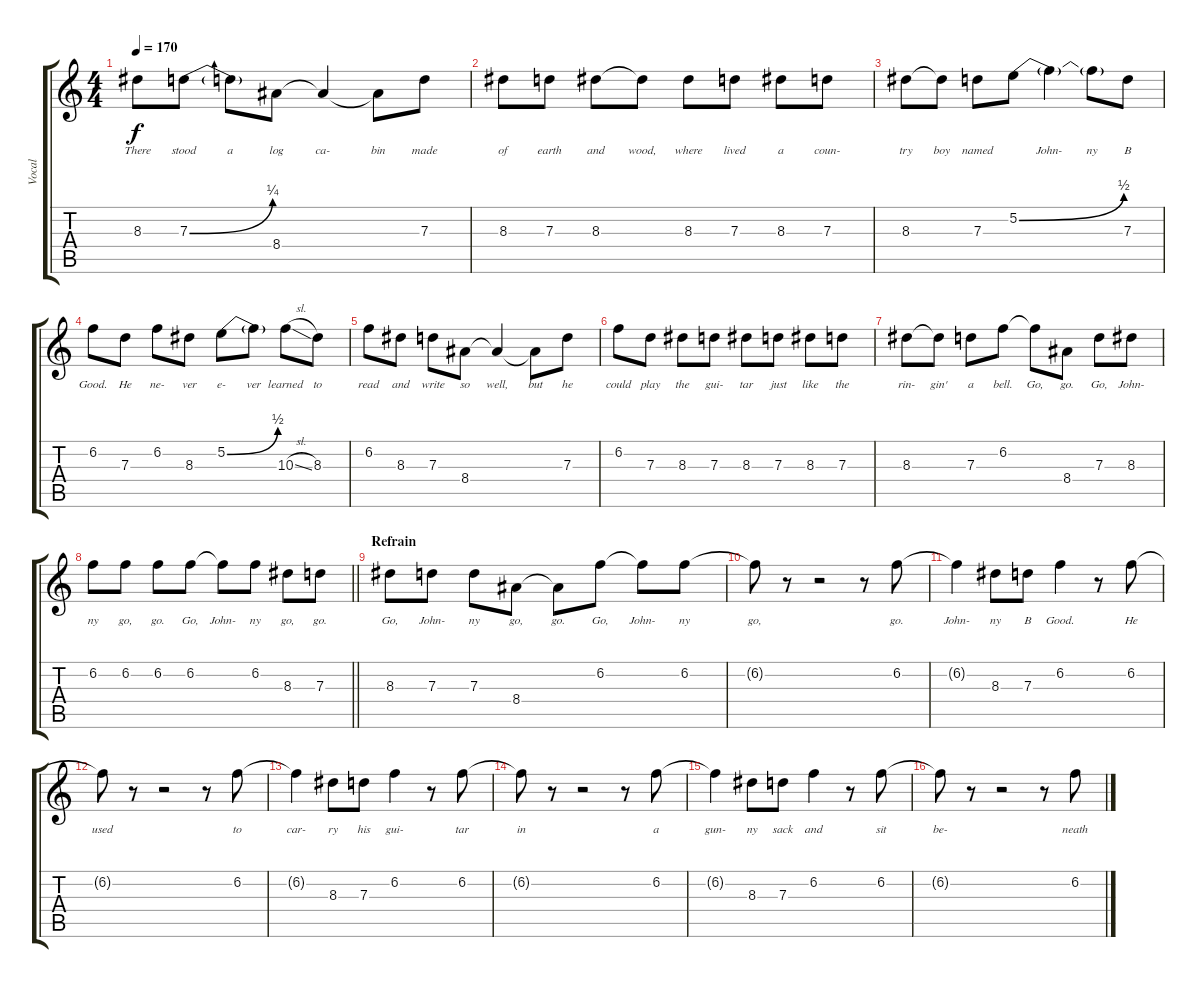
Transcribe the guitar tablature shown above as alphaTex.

\track ("Vocal" "Vocal") {instrument electricguitarjazz}
\staff {score tabs}
\tuning (E4 B3 G3 D3 A2 E2) {hide}
\ts (4 4)
\tempo 170
\clef g2
\ks c
8.3.8{lyrics (0 "There") lyrics (1 "") lyrics (2 "") lyrics (3 "") lyrics (4 "") dy f} 7.3{be (bend 0 0 60 1)}.8{lyrics (0 "stood") lyrics (1 "") lyrics (2 "") lyrics (3 "") lyrics (4 "")} 7.3{t}.8{lyrics (0 "a") lyrics (1 "") lyrics (2 "") lyrics (3 "") lyrics (4 "")} 8.4.8{lyrics (0 "log") lyrics (1 "") lyrics (2 "") lyrics (3 "") lyrics (4 "")} 8.4{t}.4{lyrics (0 "ca-") lyrics (1 "") lyrics (2 "") lyrics (3 "") lyrics (4 "")} 8.4{t}.8{lyrics (0 "bin") lyrics (1 "") lyrics (2 "") lyrics (3 "") lyrics (4 "")} 7.3.8{lyrics (0 "made") lyrics (1 "") lyrics (2 "") lyrics (3 "") lyrics (4 "")} |
8.3.8{lyrics (0 "of") lyrics (1 "") lyrics (2 "") lyrics (3 "") lyrics (4 "")} 7.3.8{lyrics (0 "earth") lyrics (1 "") lyrics (2 "") lyrics (3 "") lyrics (4 "")} 8.3.8{lyrics (0 "and") lyrics (1 "") lyrics (2 "") lyrics (3 "") lyrics (4 "")} 8.3{t}.8{lyrics (0 "wood,") lyrics (1 "") lyrics (2 "") lyrics (3 "") lyrics (4 "")} 8.3.8{lyrics (0 "where") lyrics (1 "") lyrics (2 "") lyrics (3 "") lyrics (4 "")} 7.3.8{lyrics (0 "lived") lyrics (1 "") lyrics (2 "") lyrics (3 "") lyrics (4 "")} 8.3.8{lyrics (0 "a") lyrics (1 "") lyrics (2 "") lyrics (3 "") lyrics (4 "")} 7.3.8{lyrics (0 "coun-") lyrics (1 "") lyrics (2 "") lyrics (3 "") lyrics (4 "")} |
8.3.8{lyrics (0 "try") lyrics (1 "") lyrics (2 "") lyrics (3 "") lyrics (4 "")} 8.3{t}.8{lyrics (0 "boy") lyrics (1 "") lyrics (2 "") lyrics (3 "") lyrics (4 "")} 7.3.8{lyrics (0 "named") lyrics (1 "") lyrics (2 "") lyrics (3 "") lyrics (4 "")} 5.2{be (bend 0 0 60 2)}.8{lyrics (0 "") lyrics (1 "") lyrics (2 "") lyrics (3 "") lyrics (4 "")} 5.2{t}.4{lyrics (0 "John-") lyrics (1 "") lyrics (2 "") lyrics (3 "") lyrics (4 "")} 5.2{t}.8{lyrics (0 "ny") lyrics (1 "") lyrics (2 "") lyrics (3 "") lyrics (4 "")} 7.3.8{lyrics (0 "B") lyrics (1 "") lyrics (2 "") lyrics (3 "") lyrics (4 "")} |
6.2.8{lyrics (0 "Good.") lyrics (1 "") lyrics (2 "") lyrics (3 "") lyrics (4 "")} 7.3.8{lyrics (0 "He") lyrics (1 "") lyrics (2 "") lyrics (3 "") lyrics (4 "")} 6.2.8{lyrics (0 "ne-") lyrics (1 "") lyrics (2 "") lyrics (3 "") lyrics (4 "")} 8.3.8{lyrics (0 "ver") lyrics (1 "") lyrics (2 "") lyrics (3 "") lyrics (4 "")} 5.2{be (bend 0 0 60 2)}.8{lyrics (0 "e-") lyrics (1 "") lyrics (2 "") lyrics (3 "") lyrics (4 "")} 5.2{t}.8{lyrics (0 "ver") lyrics (1 "") lyrics (2 "") lyrics (3 "") lyrics (4 "")} 10.3{sl}.8{lyrics (0 "learned") lyrics (1 "") lyrics (2 "") lyrics (3 "") lyrics (4 "")} 8.3.8{lyrics (0 "to") lyrics (1 "") lyrics (2 "") lyrics (3 "") lyrics (4 "")} |
6.2.8{lyrics (0 "read") lyrics (1 "") lyrics (2 "") lyrics (3 "") lyrics (4 "")} 8.3.8{lyrics (0 "and") lyrics (1 "") lyrics (2 "") lyrics (3 "") lyrics (4 "")} 7.3.8{lyrics (0 "write") lyrics (1 "") lyrics (2 "") lyrics (3 "") lyrics (4 "")} 8.4.8{lyrics (0 "so") lyrics (1 "") lyrics (2 "") lyrics (3 "") lyrics (4 "")} 8.4{t}.4{lyrics (0 "well,") lyrics (1 "") lyrics (2 "") lyrics (3 "") lyrics (4 "")} 8.4{t}.8{lyrics (0 "but") lyrics (1 "") lyrics (2 "") lyrics (3 "") lyrics (4 "")} 7.3.8{lyrics (0 "he") lyrics (1 "") lyrics (2 "") lyrics (3 "") lyrics (4 "")} |
6.2.8{lyrics (0 "could") lyrics (1 "") lyrics (2 "") lyrics (3 "") lyrics (4 "")} 7.3.8{lyrics (0 "play") lyrics (1 "") lyrics (2 "") lyrics (3 "") lyrics (4 "")} 8.3.8{lyrics (0 "the") lyrics (1 "") lyrics (2 "") lyrics (3 "") lyrics (4 "")} 7.3.8{lyrics (0 "gui-") lyrics (1 "") lyrics (2 "") lyrics (3 "") lyrics (4 "")} 8.3.8{lyrics (0 "tar") lyrics (1 "") lyrics (2 "") lyrics (3 "") lyrics (4 "")} 7.3.8{lyrics (0 "just") lyrics (1 "") lyrics (2 "") lyrics (3 "") lyrics (4 "")} 8.3.8{lyrics (0 "like") lyrics (1 "") lyrics (2 "") lyrics (3 "") lyrics (4 "")} 7.3.8{lyrics (0 "the") lyrics (1 "") lyrics (2 "") lyrics (3 "") lyrics (4 "")} |
8.3.8{lyrics (0 "rin-") lyrics (1 "") lyrics (2 "") lyrics (3 "") lyrics (4 "")} 8.3{t}.8{lyrics (0 "gin'") lyrics (1 "") lyrics (2 "") lyrics (3 "") lyrics (4 "")} 7.3.8{lyrics (0 "a") lyrics (1 "") lyrics (2 "") lyrics (3 "") lyrics (4 "")} 6.2.8{lyrics (0 "bell.") lyrics (1 "") lyrics (2 "") lyrics (3 "") lyrics (4 "")} 6.2{t}.8{lyrics (0 "Go,") lyrics (1 "") lyrics (2 "") lyrics (3 "") lyrics (4 "")} 8.4.8{lyrics (0 "go.") lyrics (1 "") lyrics (2 "") lyrics (3 "") lyrics (4 "")} 7.3.8{lyrics (0 "Go,") lyrics (1 "") lyrics (2 "") lyrics (3 "") lyrics (4 "")} 8.3.8{lyrics (0 "John-") lyrics (1 "") lyrics (2 "") lyrics (3 "") lyrics (4 "")} |
\barLineRight lightlight
6.2.8{lyrics (0 "ny") lyrics (1 "") lyrics (2 "") lyrics (3 "") lyrics (4 "")} 6.2.8{lyrics (0 "go,") lyrics (1 "") lyrics (2 "") lyrics (3 "") lyrics (4 "")} 6.2.8{lyrics (0 "go.") lyrics (1 "") lyrics (2 "") lyrics (3 "") lyrics (4 "")} 6.2.8{lyrics (0 "Go,") lyrics (1 "") lyrics (2 "") lyrics (3 "") lyrics (4 "")} 6.2{t}.8{lyrics (0 "John-") lyrics (1 "") lyrics (2 "") lyrics (3 "") lyrics (4 "")} 6.2.8{lyrics (0 "ny") lyrics (1 "") lyrics (2 "") lyrics (3 "") lyrics (4 "")} 8.3.8{lyrics (0 "go,") lyrics (1 "") lyrics (2 "") lyrics (3 "") lyrics (4 "")} 7.3.8{lyrics (0 "go.") lyrics (1 "") lyrics (2 "") lyrics (3 "") lyrics (4 "")} |
\section ("" "Refrain")
8.3.8{lyrics (0 "Go,") lyrics (1 "") lyrics (2 "") lyrics (3 "") lyrics (4 "")} 7.3.8{lyrics (0 "John-") lyrics (1 "") lyrics (2 "") lyrics (3 "") lyrics (4 "")} 7.3.8{lyrics (0 "ny") lyrics (1 "") lyrics (2 "") lyrics (3 "") lyrics (4 "")} 8.4.8{lyrics (0 "go,") lyrics (1 "") lyrics (2 "") lyrics (3 "") lyrics (4 "")} 8.4{t}.8{lyrics (0 "go.") lyrics (1 "") lyrics (2 "") lyrics (3 "") lyrics (4 "")} 6.2.8{lyrics (0 "Go,") lyrics (1 "") lyrics (2 "") lyrics (3 "") lyrics (4 "")} 6.2{t}.8{lyrics (0 "John-") lyrics (1 "") lyrics (2 "") lyrics (3 "") lyrics (4 "")} 6.2.8{lyrics (0 "ny") lyrics (1 "") lyrics (2 "") lyrics (3 "") lyrics (4 "")} |
6.2{t}.8{lyrics (0 "go,") lyrics (1 "") lyrics (2 "") lyrics (3 "") lyrics (4 "")} r.8 r.2 r.8 6.2.8{lyrics (0 "go.") lyrics (1 "") lyrics (2 "") lyrics (3 "") lyrics (4 "")} |
6.2{t}.4{lyrics (0 "John-") lyrics (1 "") lyrics (2 "") lyrics (3 "") lyrics (4 "")} 8.3.8{lyrics (0 "ny") lyrics (1 "") lyrics (2 "") lyrics (3 "") lyrics (4 "")} 7.3.8{lyrics (0 "B") lyrics (1 "") lyrics (2 "") lyrics (3 "") lyrics (4 "")} 6.2.4{lyrics (0 "Good.") lyrics (1 "") lyrics (2 "") lyrics (3 "") lyrics (4 "")} r.8 6.2.8{lyrics (0 "He") lyrics (1 "") lyrics (2 "") lyrics (3 "") lyrics (4 "")} |
6.2{t}.8{lyrics (0 "used") lyrics (1 "") lyrics (2 "") lyrics (3 "") lyrics (4 "")} r.8 r.2 r.8 6.2.8{lyrics (0 "to") lyrics (1 "") lyrics (2 "") lyrics (3 "") lyrics (4 "")} |
6.2{t}.4{lyrics (0 "car-") lyrics (1 "") lyrics (2 "") lyrics (3 "") lyrics (4 "")} 8.3.8{lyrics (0 "ry") lyrics (1 "") lyrics (2 "") lyrics (3 "") lyrics (4 "")} 7.3.8{lyrics (0 "his") lyrics (1 "") lyrics (2 "") lyrics (3 "") lyrics (4 "")} 6.2.4{lyrics (0 "gui-") lyrics (1 "") lyrics (2 "") lyrics (3 "") lyrics (4 "")} r.8 6.2.8{lyrics (0 "tar") lyrics (1 "") lyrics (2 "") lyrics (3 "") lyrics (4 "")} |
6.2{t}.8{lyrics (0 "in") lyrics (1 "") lyrics (2 "") lyrics (3 "") lyrics (4 "")} r.8 r.2 r.8 6.2.8{lyrics (0 "a") lyrics (1 "") lyrics (2 "") lyrics (3 "") lyrics (4 "")} |
6.2{t}.4{lyrics (0 "gun-") lyrics (1 "") lyrics (2 "") lyrics (3 "") lyrics (4 "")} 8.3.8{lyrics (0 "ny") lyrics (1 "") lyrics (2 "") lyrics (3 "") lyrics (4 "")} 7.3.8{lyrics (0 "sack") lyrics (1 "") lyrics (2 "") lyrics (3 "") lyrics (4 "")} 6.2.4{lyrics (0 "and") lyrics (1 "") lyrics (2 "") lyrics (3 "") lyrics (4 "")} r.8 6.2.8{lyrics (0 "sit") lyrics (1 "") lyrics (2 "") lyrics (3 "") lyrics (4 "")} |
6.2{t}.8{lyrics (0 "be-") lyrics (1 "") lyrics (2 "") lyrics (3 "") lyrics (4 "")} r.8 r.2 r.8 6.2.8{lyrics (0 "neath") lyrics (1 "") lyrics (2 "") lyrics (3 "") lyrics (4 "")}
